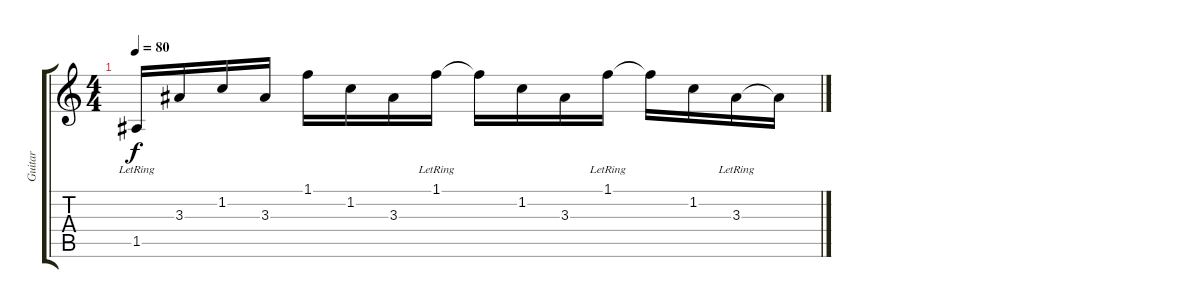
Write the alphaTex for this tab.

\track ("Guitar" "Guitar") {instrument acousticguitarsteel}
\staff {score tabs}
\tuning (E4 B3 G3 D3 A2 E2) {hide}
\ts (4 4)
\tempo 80
\clef g2
\ks c
1.5{lr}.16{dy f} 3.3.16 1.2.16 3.3.16 1.1.16 1.2.16 3.3.16 1.1{lr}.16 1.1{t}.16 1.2.16 3.3.16 1.1{lr}.16 1.1{t}.16 1.2.16 3.3{lr}.16 3.3{t}.16
